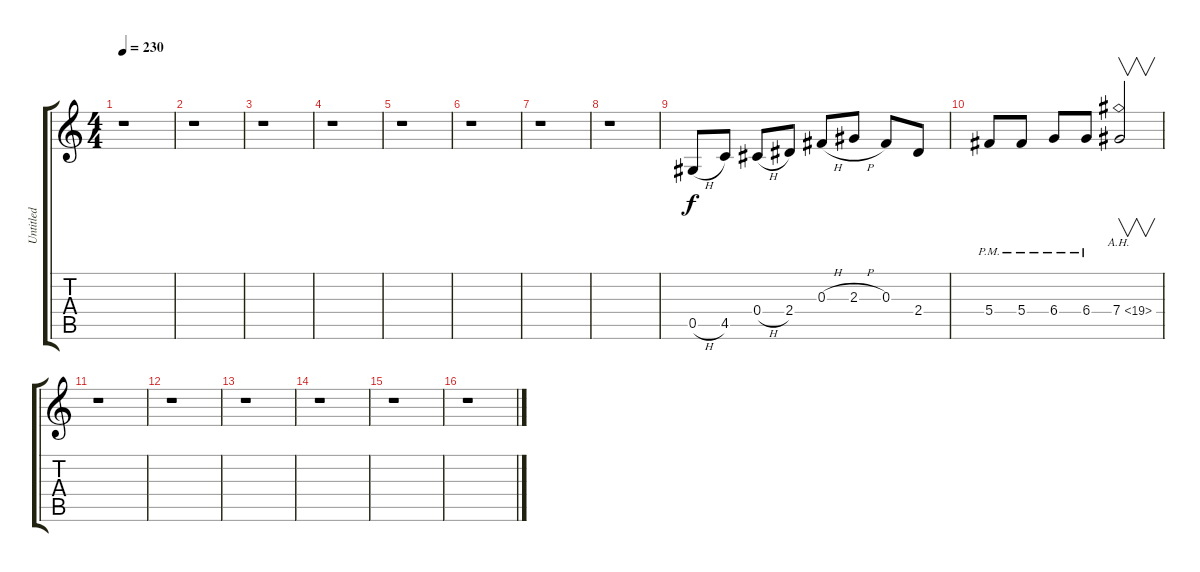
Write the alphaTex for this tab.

\track ("Untitled" "Untitled") {instrument distortionguitar}
\staff {score tabs}
\tuning (Eb4 Bb3 Gb3 Db3 Ab2 Db2) {hide}
\ts (4 4)
\tempo 230
\clef g2
\ks c
r.1{dy f} |
r.1 |
r.1 |
r.1 |
r.1 |
r.1 |
r.1 |
r.1 |
0.5{h}.8 4.5.8 0.4{h}.8 2.4.8 0.3{h}.8 2.3{h}.8 0.3.8 2.4.8 |
5.4{pm}.8 5.4{pm}.8 6.4{pm}.8 6.4{pm}.8 7.4{ah 12}.2{v} |
r.1 |
r.1 |
r.1 |
r.1 |
r.1 |
r.1
